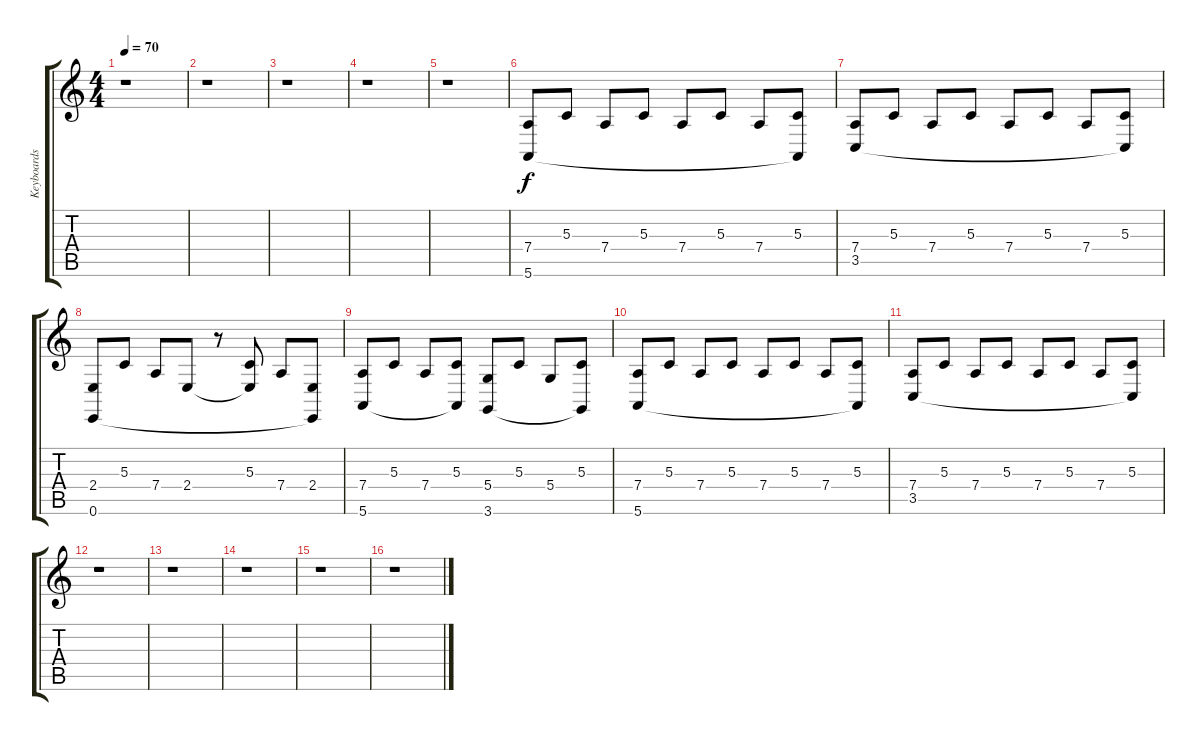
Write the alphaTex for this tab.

\track ("Keyboards" "Keyboards") {instrument harpsichord}
\staff {score tabs}
\tuning (E4 B3 G3 D3 A2 E2) {hide}
\ts (4 4)
\tempo 70
\clef g2
\ks c
r.1{dy f} |
r.1 |
r.1 |
r.1 |
r.1 |
(7.4 5.6).8 5.3.8 7.4.8 5.3.8 7.4.8 5.3.8 7.4.8 (5.3 5.6{t}).8 |
(7.4 3.5).8 5.3.8 7.4.8 5.3.8 7.4.8 5.3.8 7.4.8 (5.3 3.5{t}).8 |
(2.4 0.6).8 5.3.8 7.4.8 2.4.8 r.8 (5.3 2.4{t}).8 7.4.8 (2.4 0.6{t}).8 |
(7.4 5.6).8 5.3.8 7.4.8 (5.3 5.6{t}).8 (5.4 3.6).8 5.3.8 5.4.8 (5.3 3.6{t}).8 |
(7.4 5.6).8 5.3.8 7.4.8 5.3.8 7.4.8 5.3.8 7.4.8 (5.3 5.6{t}).8 |
(7.4 3.5).8 5.3.8 7.4.8 5.3.8 7.4.8 5.3.8 7.4.8 (5.3 3.5{t}).8 |
r.1 |
r.1 |
r.1 |
r.1 |
r.1
